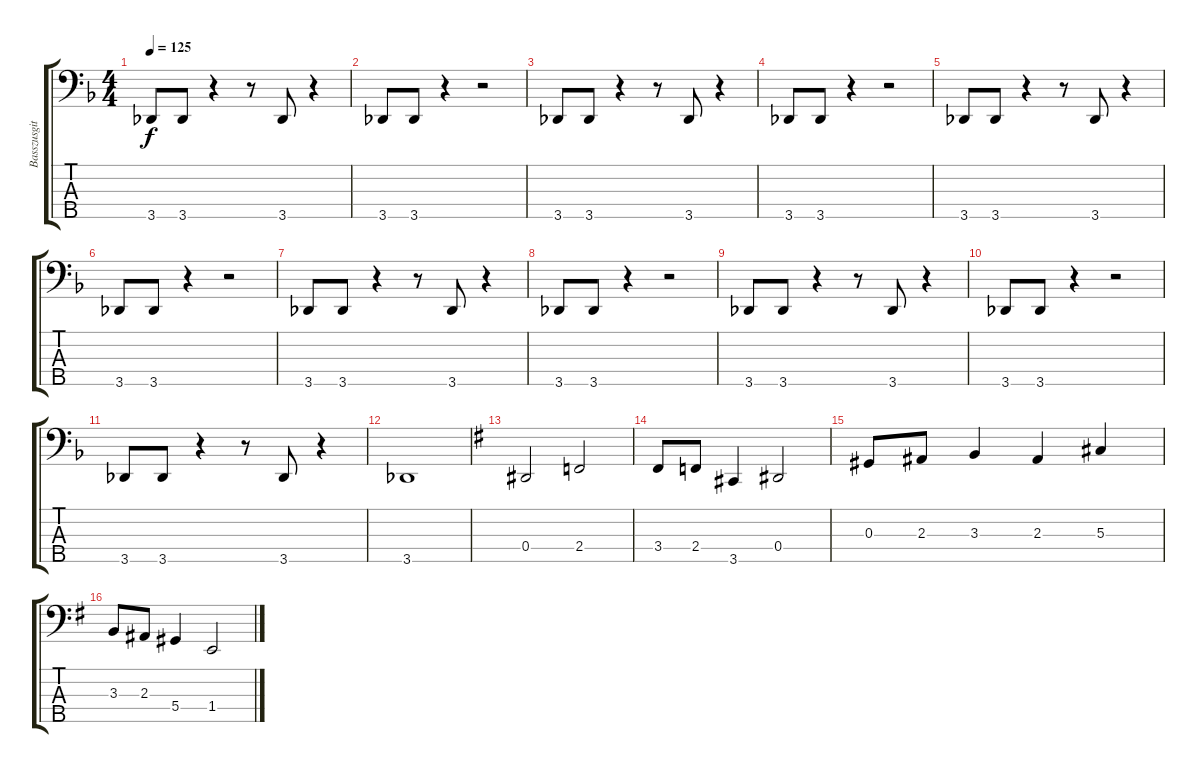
\track ("Basszusgitár (Barry Dunaway)" "Basszusgit") {instrument electricbassfinger}
\staff {score tabs}
\tuning (Gb2 Db2 Ab1 Eb1 Bb0) {hide}
\ts (4 4)
\tempo 125
\clef f4
\ks f
3.5.8{dy f} 3.5.8 r.4 r.8 3.5.8 r.4 |
3.5.8 3.5.8 r.4 r.2 |
3.5.8 3.5.8 r.4 r.8 3.5.8 r.4 |
3.5.8 3.5.8 r.4 r.2 |
3.5.8 3.5.8 r.4 r.8 3.5.8 r.4 |
3.5.8 3.5.8 r.4 r.2 |
3.5.8 3.5.8 r.4 r.8 3.5.8 r.4 |
3.5.8 3.5.8 r.4 r.2 |
3.5.8 3.5.8 r.4 r.8 3.5.8 r.4 |
3.5.8 3.5.8 r.4 r.2 |
3.5.8 3.5.8 r.4 r.8 3.5.8 r.4 |
3.5.1 |
\ks g
0.4.2 2.4.2 |
3.4.8 2.4.8 3.5.4 0.4.2 |
0.3.8 2.3.8 3.3.4 2.3.4 5.3.4 |
3.3.8 2.3.8 5.4.4 1.4.2
